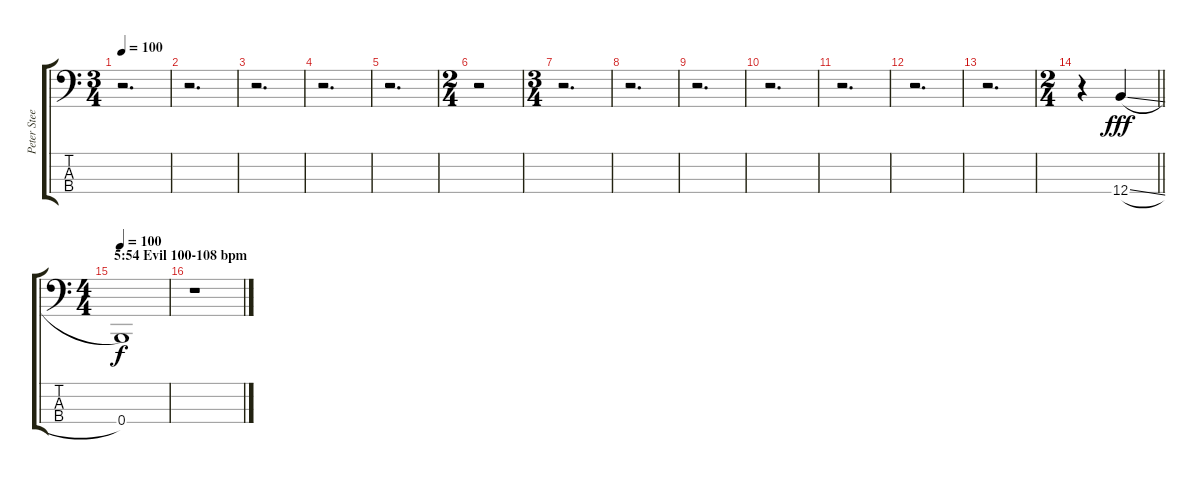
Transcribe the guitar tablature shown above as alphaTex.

\track ("Peter Steele R.I.P. (Bass Guitar)" "Peter Stee") {instrument acousticbass}
\staff {score tabs}
\tuning (D2 A1 E1 B0) {hide}
\ts (3 4)
\tempo 100
\clef f4
\ks c
r.2{d dy f} |
r.2{d} |
r.2{d} |
r.2{d} |
r.2{d} |
\ts (2 4)
r.2 |
\ts (3 4)
r.2{d} |
r.2{d} |
r.2{d} |
r.2{d} |
r.2{d} |
r.2{d} |
r.2{d} |
\ts (2 4)
\barLineRight lightlight
r.4 12.4{sl}.4{dy fff} |
\ts (4 4)
\section ("" "5:54 Evil 100-108 bpm")
\tempo 100
0.4.1{dy f} |
r.1
